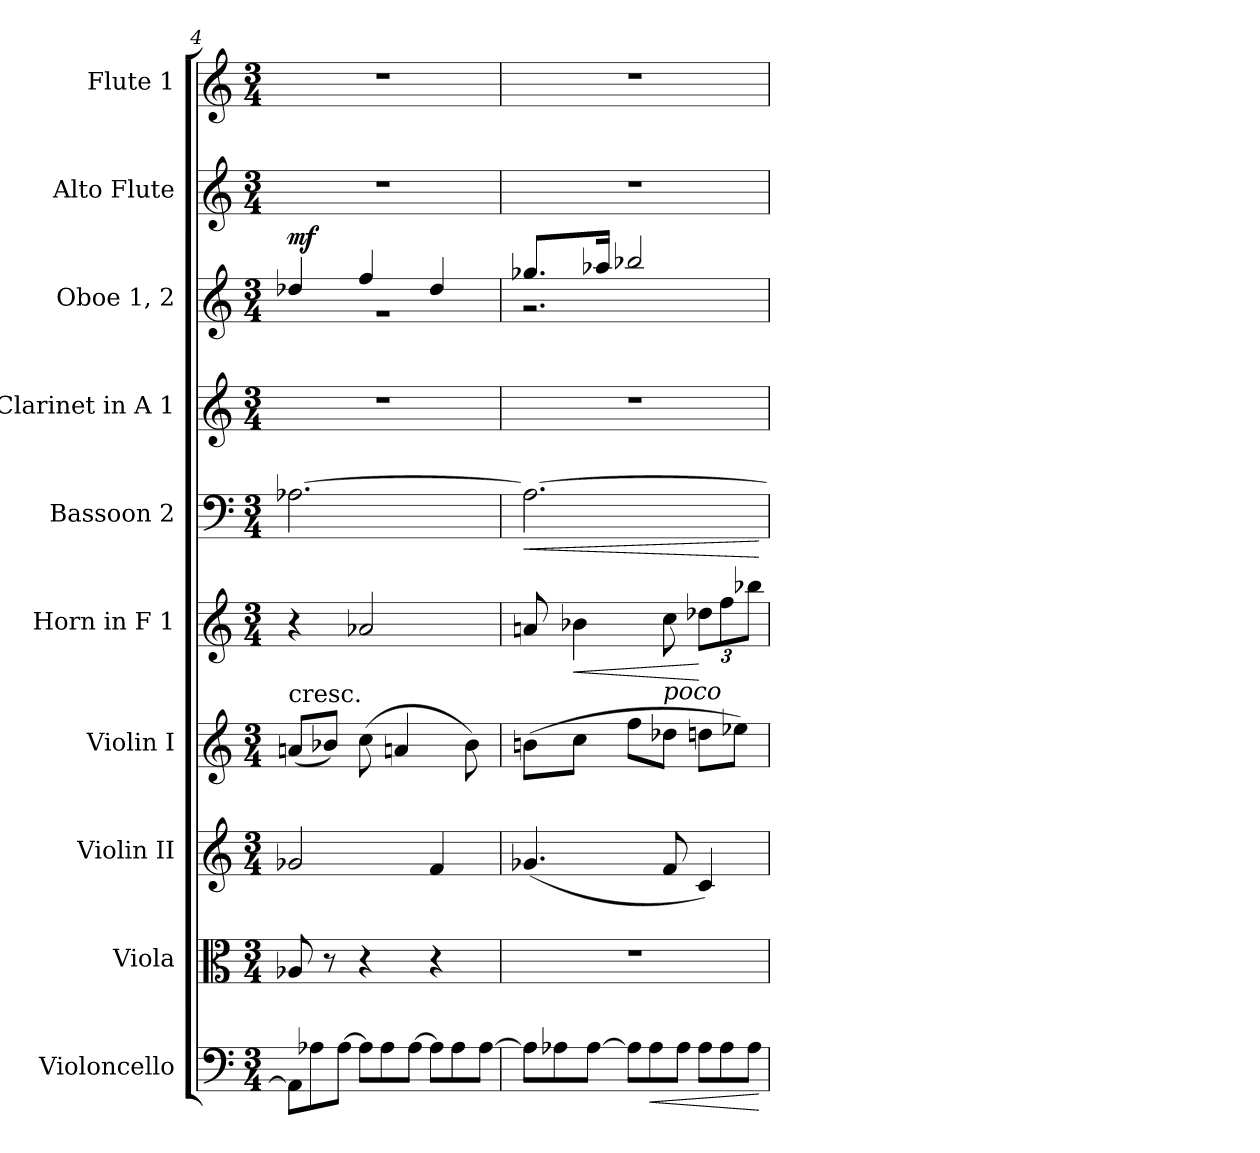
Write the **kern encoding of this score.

**kern	**dynam	**kern	**kern	**kern	**kern	**dynam	**kern	**dynam	**kern	**kern	**dynam	**kern	**kern
*part10	*part10	*part9	*part8	*part7	*part6	*part6	*part5	*part5	*part4	*part3	*part3	*part2	*part1
*staff10	*staff10	*staff9	*staff8	*staff7	*staff6	*staff6	*staff5	*staff5	*staff4	*staff3	*staff3	*staff2	*staff1
*I"Violoncello	*	*I"Viola	*I"Violin II	*I"Violin I	*I"Horn in F 1	*	*I"Bassoon 2	*	*I"Clarinet in A 1	*I"Oboe 1, 2	*	*I"Alto Flute	*I"Flute 1
*I'vc	*	*I'vla	*I'vn	*I'vn	*	*	*I'bn	*	*I'cl	*I'ob	*	*I'a-fl	*I'fl
*clefF4	*	*clefC3	*clefG2	*clefG2	*clefG2	*	*clefF4	*	*clefG2	*clefG2	*	*clefG2	*clefG2
*	*	*	*	*	*ITrd4c7	*	*	*	*ITrd2c3	*	*	*ITrd3c5	*
*k[]	*	*k[]	*k[]	*k[]	*k[b-]	*	*k[]	*	*k[f#c#g#]	*k[]	*	*k[f#]	*k[]
*M3/4	*	*M3/4	*M3/4	*M3/4	*M3/4	*	*M3/4	*	*M3/4	*M3/4	*	*M3/4	*M3/4
*Xtuplet	*	*	*	*	*	*	*	*	*	*	*	*	*
=4	=4	=4	=4	=4	=4	=4	=4	=4	=4	=4	=4	=4	=4
*	*	*	*	*	*	*	*	*	*	*^	*	*	*
!	!	!	!	!LO:TX:t=cresc.	!	!	!	!	!	!	!	!	!	!
!	!	!	!	!	!	!	!	!	!	!	!	!LO:DY:a	!	!
12AA-L]	.	8A-X	2g-X	(8anL	4r	.	[2.A-X	.	4%3r	4dd-Xi	2.r	mf	4%3r	4%3r
12A-X	.	.	.	.	.	.	.	.	.	.	.	.	.	.
.	.	8r	.	8b-XJ)	.	.	.	.	.	.	.	.	.	.
[12A-J	.	.	.	.	.	.	.	.	.	.	.	.	.	.
12A-L]	.	4r	.	(8cc	2d-Xi	.	.	.	.	4ff	.	.	.	.
12A-	.	.	.	.	.	.	.	.	.	.	.	.	.	.
.	.	.	.	4an	.	.	.	.	.	.	.	.	.	.
[12A-J	.	.	.	.	.	.	.	.	.	.	.	.	.	.
12A-L]	.	4r	4f	.	.	.	.	.	.	4dd-	.	.	.	.
12A-	.	.	.	.	.	.	.	.	.	.	.	.	.	.
.	.	.	.	8b-)	.	.	.	.	.	.	.	.	.	.
[12A-J	.	.	.	.	.	.	.	.	.	.	.	.	.	.
=5	=5	=5	=5	=5	=5	=5	=5	=5	=5	=5	=5	=5	=5	=5
!	!	!	!	!	!	!	!	!LO:HP:b	!	!	!	!	!	!
12A-L]	.	4%3r	(4.g-X	(8bnL	8dn	.	2.A-_	<	4%3r	8.gg-XL	2.r	.	4%3r	4%3r
12A-X	.	.	.	.	.	.	.	.	.	.	.	.	.	.
!	!	!	!	!	!	!LO:HP:b	!	!	!	!	!	!	!	!
.	.	.	.	8ccJ	4e-X	<	.	.	.	.	.	.	.	.
[12A-J	.	.	.	.	.	.	.	.	.	.	.	.	.	.
.	.	.	.	.	.	.	.	.	.	16aa-XJk	.	.	.	.
12A-L]	.	.	.	8ffL	.	.	.	.	.	2bb-X	.	.	.	.
!	!LO:HP:b	!	!	!	!	!	!	!	!	!	!	!	!	!
12A-	<	.	.	.	.	.	.	.	.	.	.	.	.	.
!	!	!	!	!	!LO:TX:b:i:t=poco	!	!	!	!	!	!	!	!	!
.	.	.	8f	8dd-XJ	8f	.	.	.	.	.	.	.	.	.
12A-J	.	.	.	.	.	.	.	.	.	.	.	.	.	.
12A-L	.	.	4c)	8ddnL	12g-XL	[	.	.	.	.	.	.	.	.
12A-	.	.	.	.	12b-	.	.	.	.	.	.	.	.	.
.	.	.	.	8ee-XJ)	.	.	.	.	.	.	.	.	.	.
12A-J	.	.	.	.	12ee-XJ	.	.	.	.	.	.	.	.	.
*	*	*	*	*	*	*	*	*	*	*v	*v	*	*	*
.	[	.	.	.	.	.	.	[	.	.	.	.	.
=	=	=	=	=	=	=	=	=	=	=	=	=	=
*-	*-	*-	*-	*-	*-	*-	*-	*-	*-	*-	*-	*-	*-
